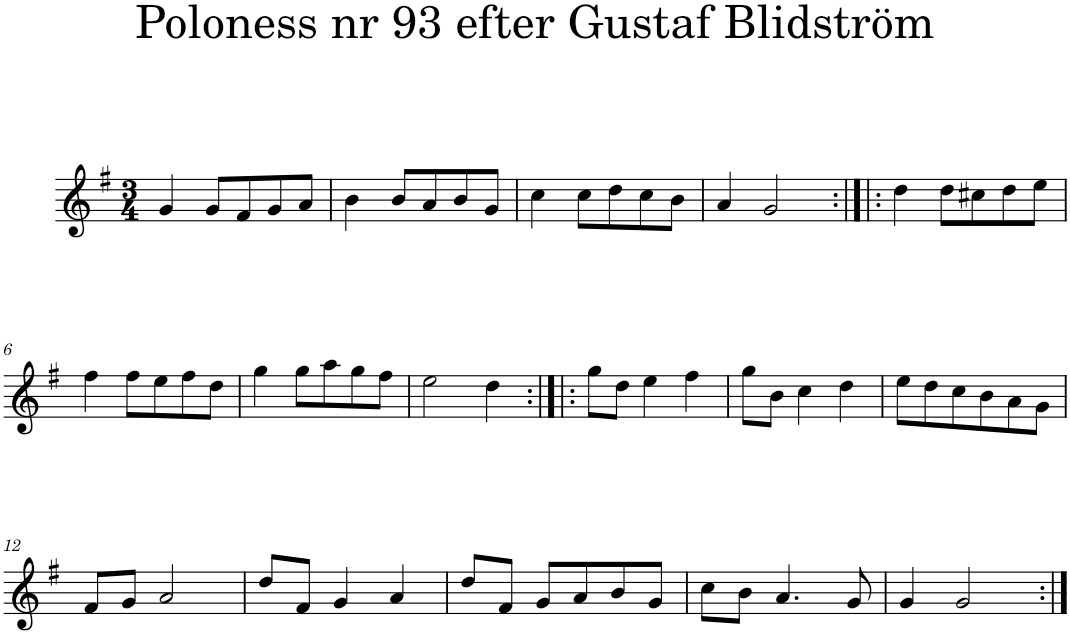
**kern
*part1
*staff1
*I"Piano
*I'Pno
*clefG2
*k[f#]
*G:
*M3/4
=1
4g/
8g/L
8f#/
8g/
8a/J
=2
4b\
8b/L
8a/
8b/
8g/J
=3
4cc\
8cc\L
8dd\
8cc\
8b\J
=4
4a/
2g/
=5:|!|:
4dd\
8dd\L
8cc#X\
8dd\
8ee\J
!!LO:LB:g=z
=6
4ff#\
8ff#\L
8ee\
8ff#\
8dd\J
=7
4gg\
8gg\L
8aa\
8gg\
8ff#\J
=8
2ee\
4dd\
=9:|!|:
8gg\L
8dd\J
4ee\
4ff#\
=10
8gg\L
8b\J
4cc\
4dd\
=11
8ee\L
8dd\
8cc\
8b\
8a\
8g\J
!!LO:LB:g=z
=12
8f#/L
8g/J
2a/
=13
8dd/L
8f#/J
4g/
4a/
=14
8dd/L
8f#/J
8g/L
8a/
8b/
8g/J
=15
8cc\L
8b\J
4.a/
8g/
=16
4g/
2g/
=:|!
*-
